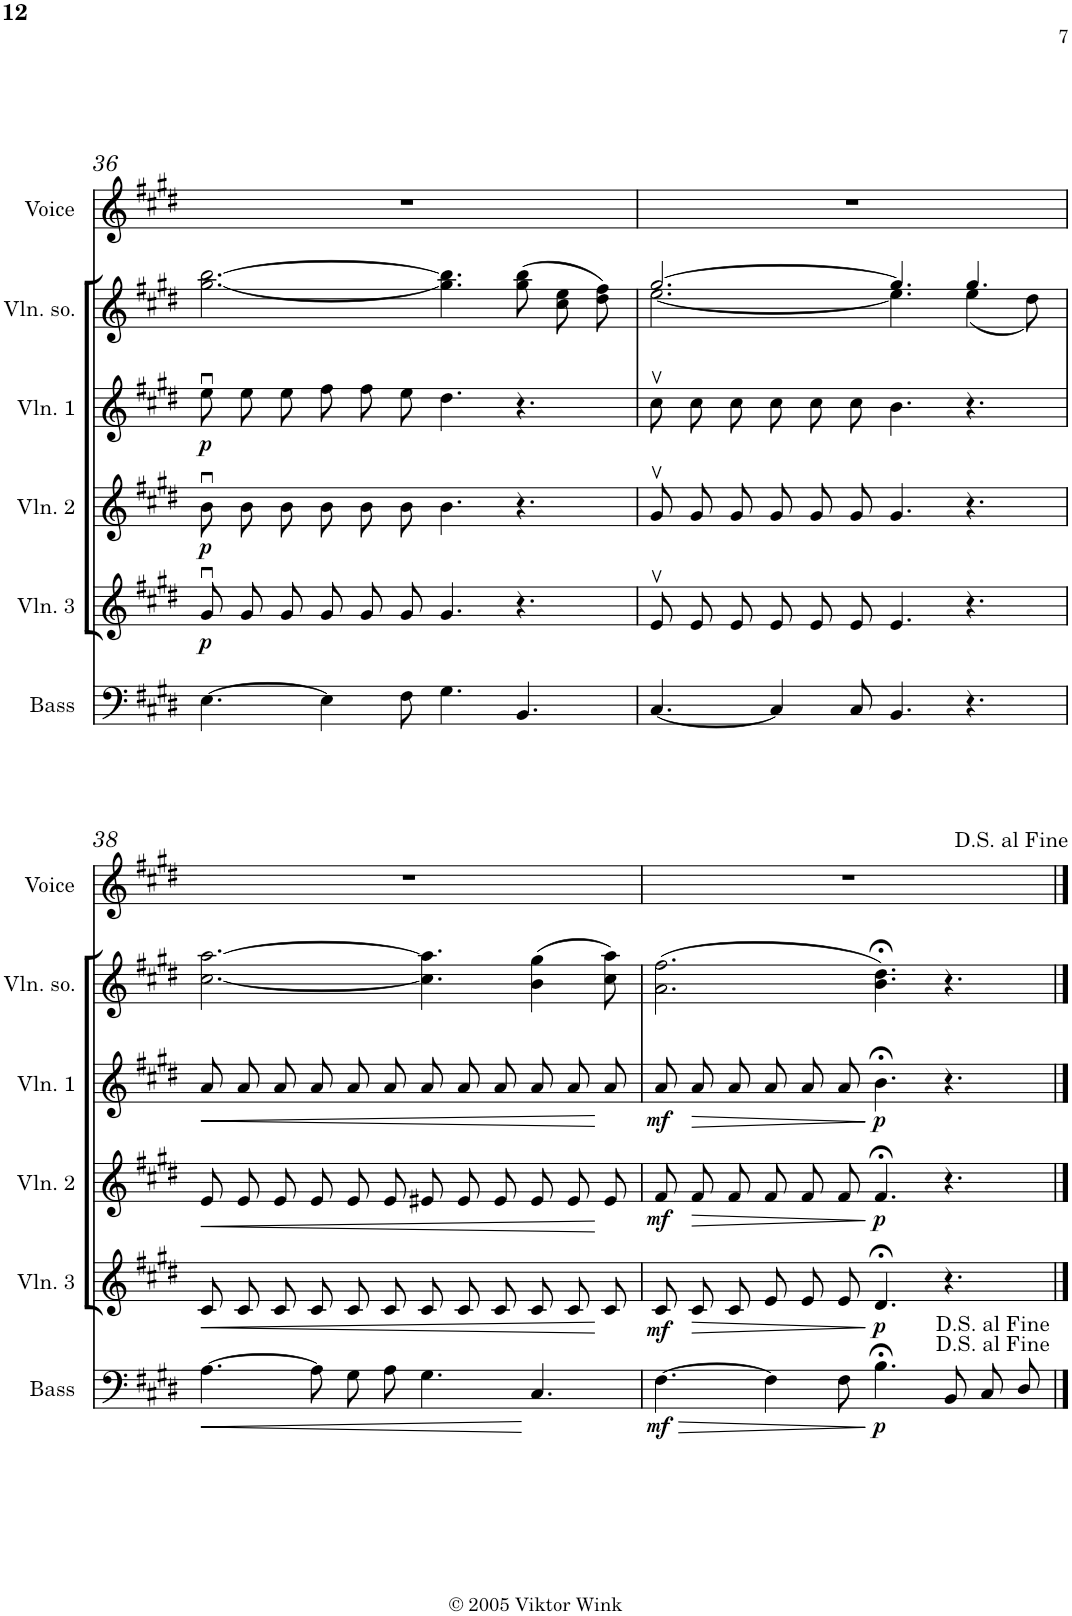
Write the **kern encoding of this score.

**kern	**dynam	**kern	**dynam	**kern	**dynam	**kern	**dynam	**kern	**kern
*part6	*part6	*part5	*part5	*part4	*part4	*part3	*part3	*part2	*part1
*staff6	*staff6	*staff5	*staff5	*staff4	*staff4	*staff3	*staff3	*staff2	*staff1
*I"Bass Gitarre	*	*I"Violine 3	*	*I"Violine 2	*	*I"Violine 1	*	*I"Violine solo	*I"Voice
*I'Bass	*	*I'Vln. 3	*	*I'Vln. 2	*	*I'Vln. 1	*	*I'Vln. so.	*I'Voice
!!LO:PB:g=z
*clefF4	*	*clefG2	*	*clefG2	*	*clefG2	*	*clefG2	*clefG2
*Trd7c12	*	*	*	*	*	*	*	*	*
*k[f#c#g#d#]	*	*k[f#c#g#d#]	*	*k[f#c#g#d#]	*	*k[f#c#g#d#]	*	*k[f#c#g#d#]	*k[f#c#g#d#]
*E:	*	*E:	*	*E:	*	*E:	*	*E:	*E:
*M12/8	*	*M12/8	*	*M12/8	*	*M12/8	*	*M12/8	*M12/8
=36	=36	=36	=36	=36	=36	=36	=36	=36	=36
!	!	!	!LO:DY:b	!	!LO:DY:b	!	!LO:DY:b	!	!
[>4.E\	.	8g#u/L	p	8bu\L	p	8eeu\L	p	[<2.gg#\ [>2.bb\	1.r
.	.	8g#/	.	8b\	.	8ee\	.	.	.
.	.	8g#/J	.	8b\J	.	8ee\J	.	.	.
4E\]	.	8g#/L	.	8b\L	.	8ff#\L	.	.	.
.	.	8g#/	.	8b\	.	8ff#\	.	.	.
8F#\	.	8g#/J	.	8b\J	.	8ee\J	.	.	.
4.G#\	.	4.g#/	.	4.b\	.	4.dd#\	.	4.gg#\] 4.bb\]	.
4.BB/	.	4.r	.	4.r	.	4.r	.	(8gg#\ 8bb\L	.
.	.	.	.	.	.	.	.	8cc#\ 8ee\	.
.	.	.	.	.	.	.	.	8dd#\ 8ff#\J)	.
=37	=37	=37	=37	=37	=37	=37	=37	=37	=37
*	*	*	*	*	*	*	*	*^	*
[<4.C#/	.	8ev/L	.	8g#v/L	.	8cc#v\L	.	[>2.gg#/	[<2.ee\	1.r
.	.	8e/	.	8g#/	.	8cc#\	.	.	.	.
.	.	8e/J	.	8g#/J	.	8cc#\J	.	.	.	.
4C#/]	.	8e/L	.	8g#/L	.	8cc#\L	.	.	.	.
.	.	8e/	.	8g#/	.	8cc#\	.	.	.	.
8C#/	.	8e/J	.	8g#/J	.	8cc#\J	.	.	.	.
4.BB/	.	4.e/	.	4.g#/	.	4.b\	.	4.gg#/]	4.ee\]	.
4.r	.	4.r	.	4.r	.	4.r	.	4.gg#/	(4ee\	.
.	.	.	.	.	.	.	.	.	8dd#\)	.
!!LO:LB:g=z
=38	=38	=38	=38	=38	=38	=38	=38	=38	=38	=38
!	!LO:HP:b	!	!LO:HP:b	!	!LO:HP:b	!	!LO:HP:b	!	!	!
*	*	*	*	*	*	*	*	*v	*v	*
[>4.A\	<	8c#/L	<	8e/L	<	8a/L	<	[<2.cc#\ [>2.aa\	1.r
.	.	8c#/	.	8e/	.	8a/	.	.	.
.	.	8c#/J	.	8e/J	.	8a/J	.	.	.
8A\L]	.	8c#/L	.	8e/L	.	8a/L	.	.	.
8G#\	.	8c#/	.	8e/	.	8a/	.	.	.
8A\J	.	8c#/J	.	8e/J	.	8a/J	.	.	.
4.G#\	.	8c#/L	.	8e#X/L	.	8a/L	.	4.cc#\] 4.aa\]	.
.	.	8c#/	.	8e#/	.	8a/	.	.	.
.	.	8c#/J	.	8e#/J	.	8a/J	.	.	.
4.C#/	.	8c#/L	.	8e#/L	.	8a/L	.	(4b\ 4gg#\	.
.	.	8c#/	.	8e#/	.	8a/	.	.	.
.	.	8c#/J	.	8e#/J	.	8a/J	[	8cc#\ 8aa\)	.
=39	=39	=39	=39	=39	=39	=39	=39	=39	=39
!	!LO:DY:b	!	!LO:DY:b	!	!LO:DY:b	!	!LO:DY:b	!	!
[>4.F#\	mf	8c#/L	mf	8f#/L	mf	8a/L	mf	(2.a\ 2.ff#\	1.r
!	!	!	!	!	!	!	!LO:HP:b	!	!
.	.	8c#/	.	8f#/	.	8a/	>	.	.
.	.	8c#/J	.	8f#/J	.	8a/J	.	.	.
4F#\]	.	8e/L	.	8f#/L	.	8a/L	.	.	.
.	.	8e/	.	8f#/	.	8a/	.	.	.
8F#\	.	8e/J	.	8f#/J	.	8a/J	.	.	.
!	!LO:DY:n=1:b	!	!LO:DY:n=1:b	!	!LO:DY:n=1:b	!	!LO:DY:n=1:b	!	!
4.B;<\	[ p	4.d#;</	[ p	4.f#;</	[ p	4.b;<\	] p	4.b\;< 4.dd#\;<)	.
8BB/L	.	4.r	.	4.r	.	4.r	.	4.r	.
8C#/	.	.	.	.	.	.	.	.	.
8D#/J	.	.	.	.	.	.	.	.	.
==	==	==	==	==	==	==	==	==	==
*-	*-	*-	*-	*-	*-	*-	*-	*-	*-
